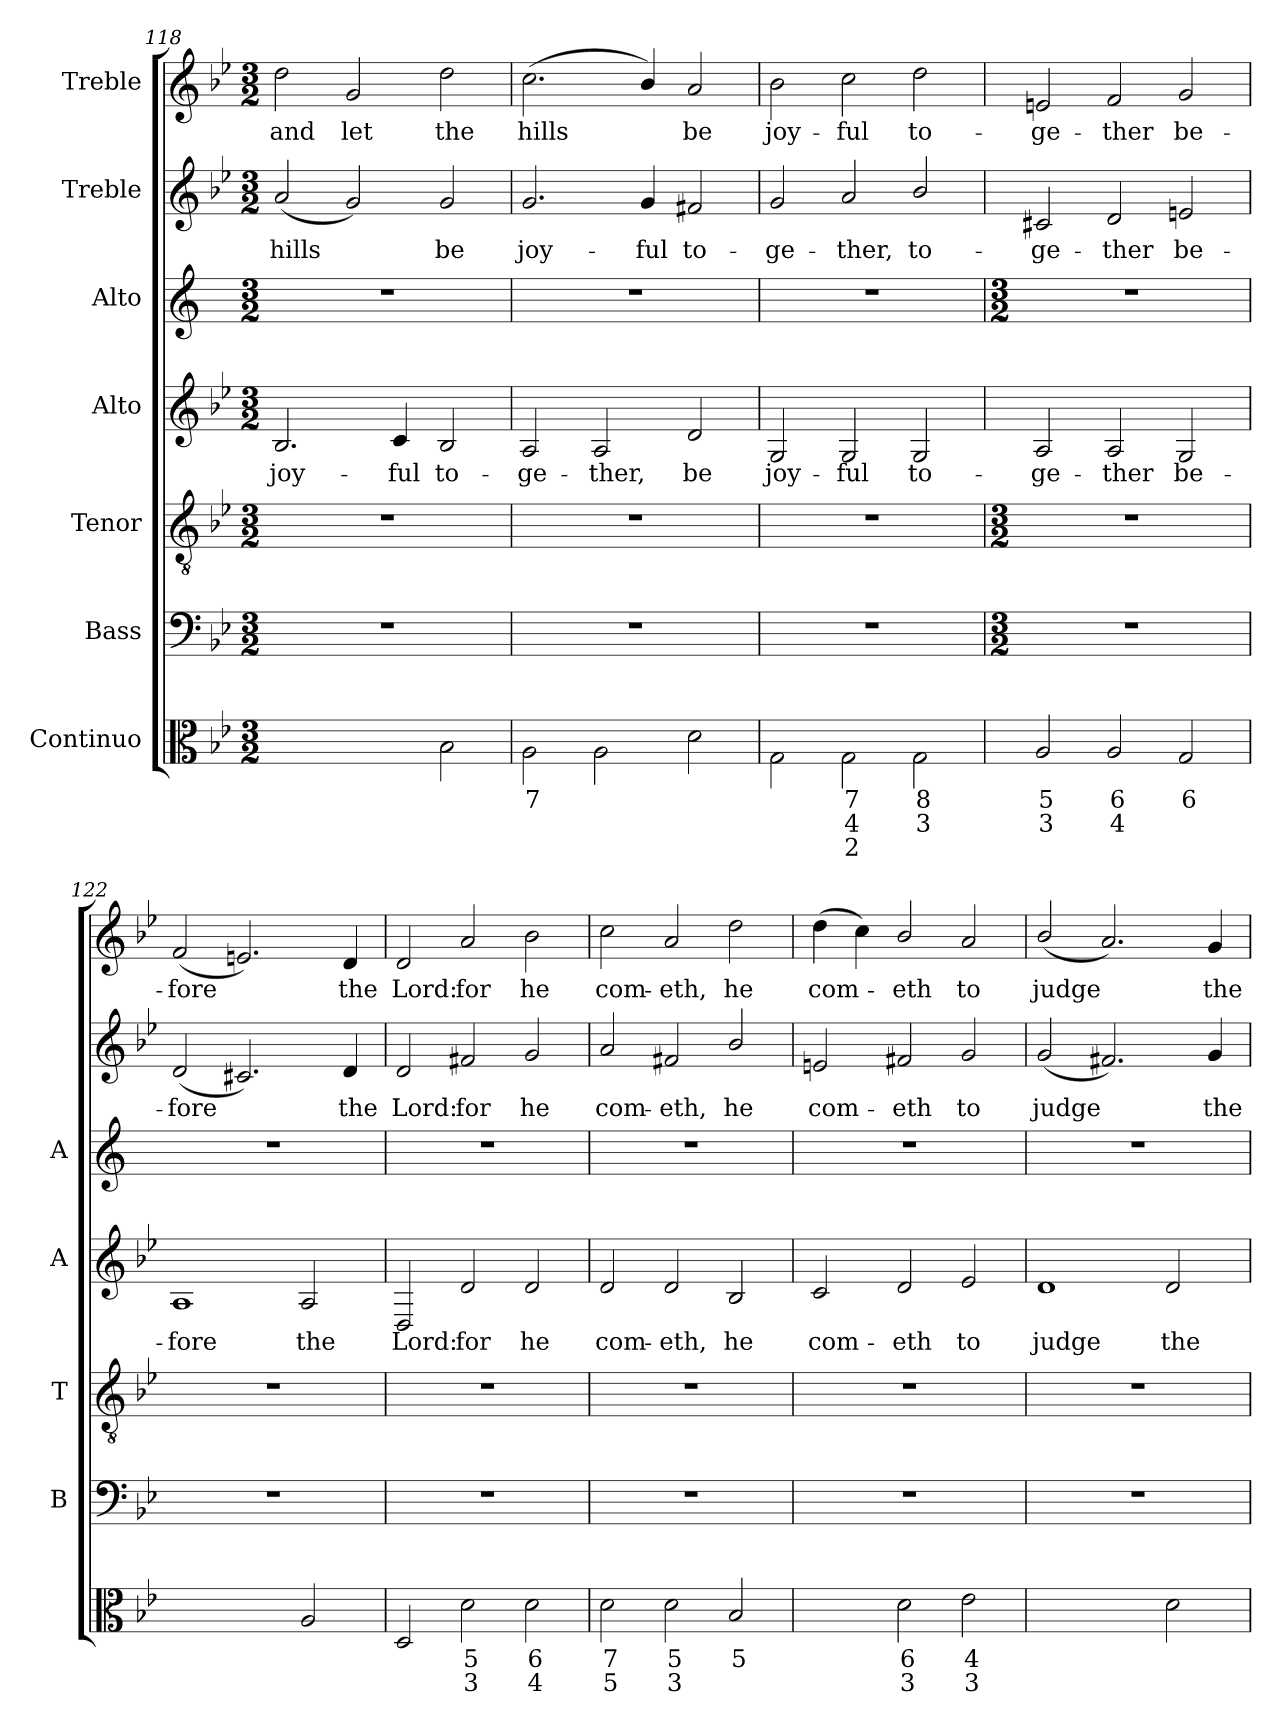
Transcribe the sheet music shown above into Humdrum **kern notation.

**kern	**text	**text	**text	**kern	**kern	**kern	**text	**kern	**kern	**text	**kern	**text
*part7	*part7	*part7	*part7	*part6	*part5	*part4	*part4	*part3	*part2	*part2	*part1	*part1
*staff7	*staff7	*staff7	*staff7	*staff6	*staff5	*staff4	*staff4	*staff3	*staff2	*staff2	*staff1	*staff1
*I"Continuo	*	*	*	*I"Bass	*I"Tenor	*I"Alto	*	*I"Alto	*I"Treble	*	*I"Treble	*
*	*	*	*	*I'B	*I'T	*I'A	*	*I'A	*	*	*	*
*clefC3	*	*	*	*clefF4	*clefGv2	*clefG2	*	*clefG2	*clefG2	*	*clefG2	*
*k[b-e-]	*	*	*	*k[b-e-]	*k[b-e-]	*k[b-e-]	*	*k[]	*k[b-e-]	*	*k[b-e-]	*
*B-:	*	*	*	*B-:	*B-:	*B-:	*	*	*B-:	*	*B-:	*
*M3/2	*	*	*	*M3/2	*M3/2	*M3/2	*	*M3/2	*M3/2	*	*M3/2	*
=118	=118	=118	=118	=118	=118	=118	=118	=118	=118	=118	=118	=118
*^	*	*	*	*	*	*	*	*	*	*	*	*
!	!	!LO:LY:b	!	!	!	!	!	!LO:LY:b	!	!	!LO:LY:b	!	!LO:LY:b
1.ryy	[2B-/yy	7	.	.	1.r	1.r	2.B-/	joy-	1.r	(<2a/	hills	2dd\	and
!	!	!LO:LY:b	!	!	!	!	!	!	!	!	!	!	!LO:LY:b
.	4B-/yy]	6	.	.	.	.	.	.	.	2g/)	.	2g/	let
!	!	!	!	!	!	!	!	!LO:LY:b	!	!	!	!	!
.	4c\yy	.	.	.	.	.	4c/	-ful	.	.	.	.	.
!	!	!	!	!	!	!	!	!LO:LY:b	!	!	!LO:LY:b	!	!LO:LY:b
.	2B-\	.	.	.	.	.	2B-/	to-	.	2g/	be	2dd\	the
=119	=119	=119	=119	=119	=119	=119	=119	=119	=119	=119	=119	=119	=119
!	!	!LO:LY:b	!	!	!	!	!	!LO:LY:b	!	!	!LO:LY:b	!	!LO:LY:b
1.ryy	2A\	7	.	.	1.r	1.r	2A/	-ge-	1.r	2.g/	joy-	(<2.cc\	hills
!	!	!	!	!	!	!	!	!LO:LY:b	!	!	!	!	!
.	2A\	.	.	.	.	.	2A/	-ther,	.	.	.	.	.
!	!	!	!	!	!	!	!	!	!	!	!LO:LY:b	!	!
.	.	.	.	.	.	.	.	.	.	4g/	-ful	4b-/)	.
!	!	!	!	!	!	!	!	!LO:LY:b	!	!	!LO:LY:b	!	!LO:LY:b
.	2d\	.	.	.	.	.	2d/	be	.	2f#X/	to-	2a/	be
=120	=120	=120	=120	=120	=120	=120	=120	=120	=120	=120	=120	=120	=120
!	!	!	!	!	!	!	!	!LO:LY:b	!	!	!LO:LY:b	!	!LO:LY:b
1.ryy	2G\	.	.	.	1.r	1.r	2G/	joy-	1.r	2g/	-ge-	2b-\	joy-
!	!	!LO:LY:b	!LO:LY:b	!LO:LY:b	!	!	!	!LO:LY:b	!	!	!LO:LY:b	!	!LO:LY:b
.	2G\	7	4	2	.	.	2G/	-ful	.	2a/	-ther,	2cc\	-ful
!	!	!LO:LY:b	!LO:LY:b	!	!	!	!	!LO:LY:b	!	!	!LO:LY:b	!	!LO:LY:b
.	2G\	8	3	.	.	.	2G/	to-	.	2b-/	to-	2dd\	to-
*v	*v	*	*	*	*	*	*	*	*	*	*	*	*
!!LO:PB:g=z
=121	=121	=121	=121	=121	=121	=121	=121	=121	=121	=121	=121	=121
*	*	*	*	*M3/2	*M3/2	*	*	*M3/2	*	*	*	*
*^	*	*	*	*	*	*	*	*	*	*	*	*
!	!	!LO:LY:b	!LO:LY:b	!	!	!	!	!LO:LY:b	!	!	!LO:LY:b	!	!LO:LY:b
*v	*v	*	*	*	*	*	*	*	*	*	*	*	*
2A/	5	3	.	1.r	1.r	2A/	-ge-	1.r	2c#X/	-ge-	2en/	-ge-
!	!LO:LY:b	!LO:LY:b	!	!	!	!	!LO:LY:b	!	!	!LO:LY:b	!	!LO:LY:b
2A/	6	4	.	.	.	2A/	-ther	.	2d/	-ther	2f/	-ther
!	!LO:LY:b	!	!	!	!	!	!LO:LY:b	!	!	!LO:LY:b	!	!LO:LY:b
2G/	6	.	.	.	.	2G/	be-	.	2en/	be-	2g/	be-
=122	=122	=122	=122	=122	=122	=122	=122	=122	=122	=122	=122	=122
!	!LO:LY:b	!LO:LY:b	!	!	!	!	!LO:LY:b	!	!	!LO:LY:b	!	!LO:LY:b
[2A/yy	6	4	.	1.r	1.r	1A	-fore	1.r	(<2d/	-fore	(<2f/	-fore
!	!LO:LY:b	!LO:LY:b	!	!	!	!	!	!	!	!	!	!
2A/yy]	5	3	.	.	.	.	.	.	2.c#X/)	.	2.en/)	.
!	!	!	!	!	!	!	!LO:LY:b	!	!	!	!	!
2A/	.	.	.	.	.	2A/	the	.	.	.	.	.
!	!	!	!	!	!	!	!	!	!	!LO:LY:b	!	!LO:LY:b
.	.	.	.	.	.	.	.	.	4d/	the	4d/	the
=123	=123	=123	=123	=123	=123	=123	=123	=123	=123	=123	=123	=123
!	!	!	!	!	!	!	!LO:LY:b	!	!	!LO:LY:b	!	!LO:LY:b
2D/	.	.	.	1.r	1.r	2D/	Lord:	1.r	2d/	Lord:	2d/	Lord:
!	!LO:LY:b	!LO:LY:b	!	!	!	!	!LO:LY:b	!	!	!LO:LY:b	!	!LO:LY:b
2d\	5	3	.	.	.	2d/	for	.	2f#X/	for	2a/	for
!	!LO:LY:b	!LO:LY:b	!	!	!	!	!LO:LY:b	!	!	!LO:LY:b	!	!LO:LY:b
2d\	6	4	.	.	.	2d/	he	.	2g/	he	2b-\	he
=124	=124	=124	=124	=124	=124	=124	=124	=124	=124	=124	=124	=124
!	!LO:LY:b	!LO:LY:b	!	!	!	!	!LO:LY:b	!	!	!LO:LY:b	!	!LO:LY:b
2d\	7	5	.	1.r	1.r	2d/	com-	1.r	2a/	com-	2cc\	com-
!	!LO:LY:b	!LO:LY:b	!	!	!	!	!LO:LY:b	!	!	!LO:LY:b	!	!LO:LY:b
2d\	5	3	.	.	.	2d/	-eth,	.	2f#X/	-eth,	2a/	-eth,
!	!LO:LY:b	!	!	!	!	!	!LO:LY:b	!	!	!LO:LY:b	!	!LO:LY:b
2B-/	5	.	.	.	.	2B-/	he	.	2b-/	he	2dd\	he
=125	=125	=125	=125	=125	=125	=125	=125	=125	=125	=125	=125	=125
!	!LO:LY:b	!LO:LY:b	!	!	!	!	!LO:LY:b	!	!	!LO:LY:b	!	!LO:LY:b
[4c\yy	9	3	.	1.r	1.r	2c/	com-	1.r	2en/	com-	(>4dd\	com-
!	!LO:LY:b	!	!	!	!	!	!	!	!	!	!	!
4c\yy]	8	.	.	.	.	.	.	.	.	.	4cc\)	.
!	!LO:LY:b	!LO:LY:b	!	!	!	!	!LO:LY:b	!	!	!LO:LY:b	!	!LO:LY:b
2d\	6	3	.	.	.	2d/	-eth	.	2f#X/	-eth	2b-/	eth
!	!LO:LY:b	!LO:LY:b	!	!	!	!	!LO:LY:b	!	!	!LO:LY:b	!	!LO:LY:b
2e-\	4	3	.	.	.	2e-/	to	.	2g/	to	2a/	to
=126	=126	=126	=126	=126	=126	=126	=126	=126	=126	=126	=126	=126
!	!LO:LY:b	!LO:LY:b	!	!	!	!	!LO:LY:b	!	!	!LO:LY:b	!	!LO:LY:b
[2d\yy	6	4	.	1.r	1.r	1d	judge	1.r	(<2g/	judge	(<2b-/	judge
!	!LO:LY:b	!LO:LY:b	!	!	!	!	!	!	!	!	!	!
2d\yy]	5	3	.	.	.	.	.	.	2.f#X/)	.	2.a/)	.
!	!	!	!	!	!	!	!LO:LY:b	!	!	!	!	!
2d\	.	.	.	.	.	2d/	the	.	.	.	.	.
!	!	!	!	!	!	!	!	!	!	!LO:LY:b	!	!LO:LY:b
.	.	.	.	.	.	.	.	.	4g/	the	4g/	the
=	=	=	=	=	=	=	=	=	=	=	=	=
*-	*-	*-	*-	*-	*-	*-	*-	*-	*-	*-	*-	*-
